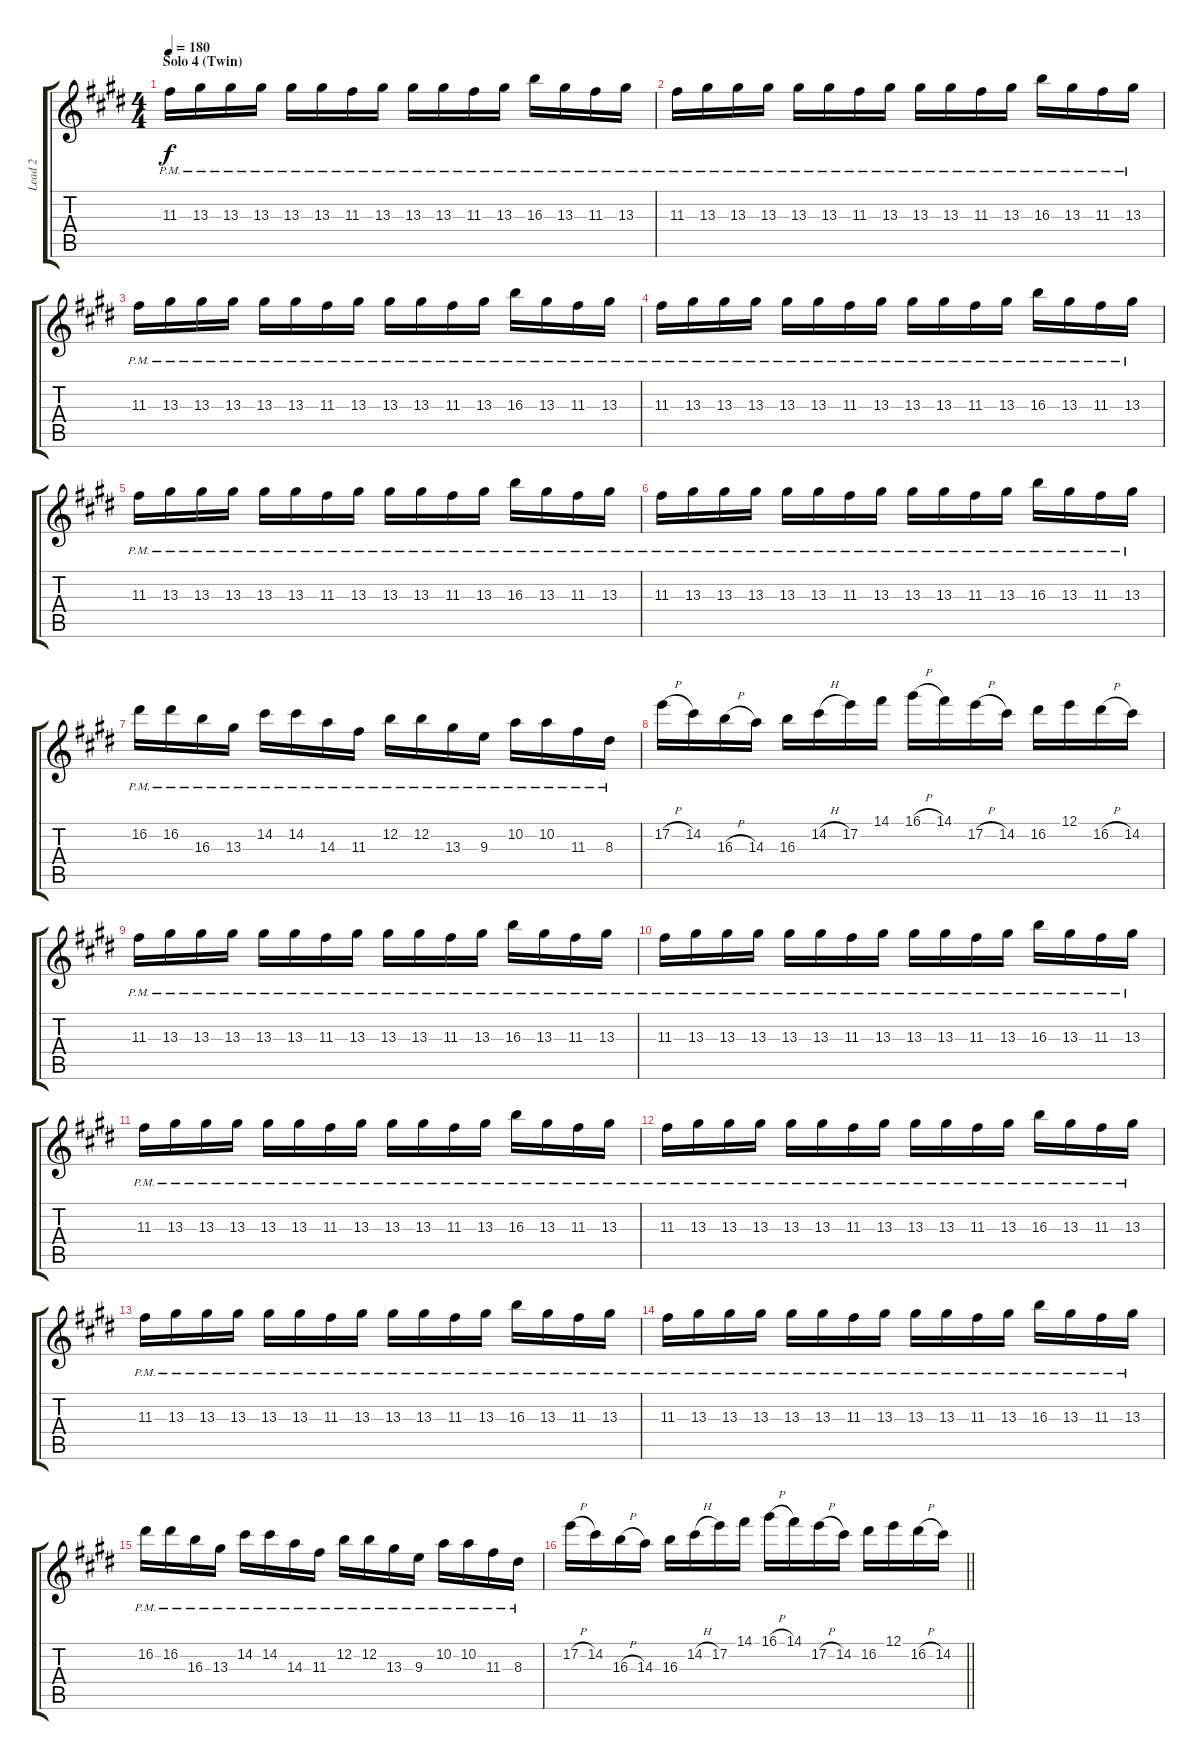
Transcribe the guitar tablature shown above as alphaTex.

\track ("Lead 2" "Lead 2") {instrument distortionguitar}
\staff {score tabs}
\tuning (E4 B3 G3 D3 A2 E2) {hide}
\ts (4 4)
\section ("" "Solo 4 (Twin)")
\tempo 180
\clef g2
\ks c#minor
11.3{pm}.16{dy f volume 12} 13.3{pm}.16 13.3{pm}.16 13.3{pm}.16 13.3{pm}.16 13.3{pm}.16 11.3{pm}.16 13.3{pm}.16 13.3{pm}.16 13.3{pm}.16 11.3{pm}.16 13.3{pm}.16 16.3{pm}.16 13.3{pm}.16 11.3{pm}.16 13.3{pm}.16 |
11.3{pm}.16 13.3{pm}.16 13.3{pm}.16 13.3{pm}.16 13.3{pm}.16 13.3{pm}.16 11.3{pm}.16 13.3{pm}.16 13.3{pm}.16 13.3{pm}.16 11.3{pm}.16 13.3{pm}.16 16.3{pm}.16 13.3{pm}.16 11.3{pm}.16 13.3{pm}.16 |
11.3{pm}.16 13.3{pm}.16 13.3{pm}.16 13.3{pm}.16 13.3{pm}.16 13.3{pm}.16 11.3{pm}.16 13.3{pm}.16 13.3{pm}.16 13.3{pm}.16 11.3{pm}.16 13.3{pm}.16 16.3{pm}.16 13.3{pm}.16 11.3{pm}.16 13.3{pm}.16 |
11.3{pm}.16 13.3{pm}.16 13.3{pm}.16 13.3{pm}.16 13.3{pm}.16 13.3{pm}.16 11.3{pm}.16 13.3{pm}.16 13.3{pm}.16 13.3{pm}.16 11.3{pm}.16 13.3{pm}.16 16.3{pm}.16 13.3{pm}.16 11.3{pm}.16 13.3{pm}.16 |
11.3{pm}.16 13.3{pm}.16 13.3{pm}.16 13.3{pm}.16 13.3{pm}.16 13.3{pm}.16 11.3{pm}.16 13.3{pm}.16 13.3{pm}.16 13.3{pm}.16 11.3{pm}.16 13.3{pm}.16 16.3{pm}.16 13.3{pm}.16 11.3{pm}.16 13.3{pm}.16 |
11.3{pm}.16 13.3{pm}.16 13.3{pm}.16 13.3{pm}.16 13.3{pm}.16 13.3{pm}.16 11.3{pm}.16 13.3{pm}.16 13.3{pm}.16 13.3{pm}.16 11.3{pm}.16 13.3{pm}.16 16.3{pm}.16 13.3{pm}.16 11.3{pm}.16 13.3{pm}.16 |
16.2{pm}.16 16.2{pm}.16 16.3{pm}.16 13.3{pm}.16 14.2{pm}.16 14.2{pm}.16 14.3{pm}.16 11.3{pm}.16 12.2{pm}.16 12.2{pm}.16 13.3{pm}.16 9.3{pm}.16 10.2{pm}.16 10.2{pm}.16 11.3{pm}.16 8.3{pm}.16 |
17.2{h}.16 14.2.16 16.3{h}.16 14.3.16 16.3.16 14.2{h}.16 17.2.16 14.1.16 16.1{h}.16 14.1.16 17.2{h}.16 14.2.16 16.2.16 12.1.16 16.2{h}.16 14.2.16 |
11.3{pm}.16{volume 10} 13.3{pm}.16 13.3{pm}.16 13.3{pm}.16 13.3{pm}.16 13.3{pm}.16 11.3{pm}.16 13.3{pm}.16 13.3{pm}.16 13.3{pm}.16 11.3{pm}.16 13.3{pm}.16 16.3{pm}.16 13.3{pm}.16 11.3{pm}.16 13.3{pm}.16 |
11.3{pm}.16 13.3{pm}.16 13.3{pm}.16 13.3{pm}.16 13.3{pm}.16 13.3{pm}.16 11.3{pm}.16 13.3{pm}.16 13.3{pm}.16 13.3{pm}.16 11.3{pm}.16 13.3{pm}.16 16.3{pm}.16 13.3{pm}.16 11.3{pm}.16 13.3{pm}.16 |
11.3{pm}.16 13.3{pm}.16 13.3{pm}.16 13.3{pm}.16 13.3{pm}.16 13.3{pm}.16 11.3{pm}.16 13.3{pm}.16 13.3{pm}.16 13.3{pm}.16 11.3{pm}.16 13.3{pm}.16 16.3{pm}.16 13.3{pm}.16 11.3{pm}.16 13.3{pm}.16 |
11.3{pm}.16 13.3{pm}.16 13.3{pm}.16 13.3{pm}.16 13.3{pm}.16 13.3{pm}.16 11.3{pm}.16 13.3{pm}.16 13.3{pm}.16 13.3{pm}.16 11.3{pm}.16 13.3{pm}.16 16.3{pm}.16 13.3{pm}.16 11.3{pm}.16 13.3{pm}.16 |
11.3{pm}.16 13.3{pm}.16 13.3{pm}.16 13.3{pm}.16 13.3{pm}.16 13.3{pm}.16 11.3{pm}.16 13.3{pm}.16 13.3{pm}.16 13.3{pm}.16 11.3{pm}.16 13.3{pm}.16 16.3{pm}.16 13.3{pm}.16 11.3{pm}.16 13.3{pm}.16 |
11.3{pm}.16 13.3{pm}.16 13.3{pm}.16 13.3{pm}.16 13.3{pm}.16 13.3{pm}.16 11.3{pm}.16 13.3{pm}.16 13.3{pm}.16 13.3{pm}.16 11.3{pm}.16 13.3{pm}.16 16.3{pm}.16 13.3{pm}.16 11.3{pm}.16 13.3{pm}.16 |
16.2{pm}.16 16.2{pm}.16 16.3{pm}.16 13.3{pm}.16 14.2{pm}.16 14.2{pm}.16 14.3{pm}.16 11.3{pm}.16 12.2{pm}.16 12.2{pm}.16 13.3{pm}.16 9.3{pm}.16 10.2{pm}.16 10.2{pm}.16 11.3{pm}.16 8.3{pm}.16 |
\barLineRight lightlight
17.2{h}.16 14.2.16 16.3{h}.16 14.3.16 16.3.16 14.2{h}.16 17.2.16 14.1.16 16.1{h}.16 14.1.16 17.2{h}.16 14.2.16 16.2.16 12.1.16 16.2{h}.16 14.2.16
